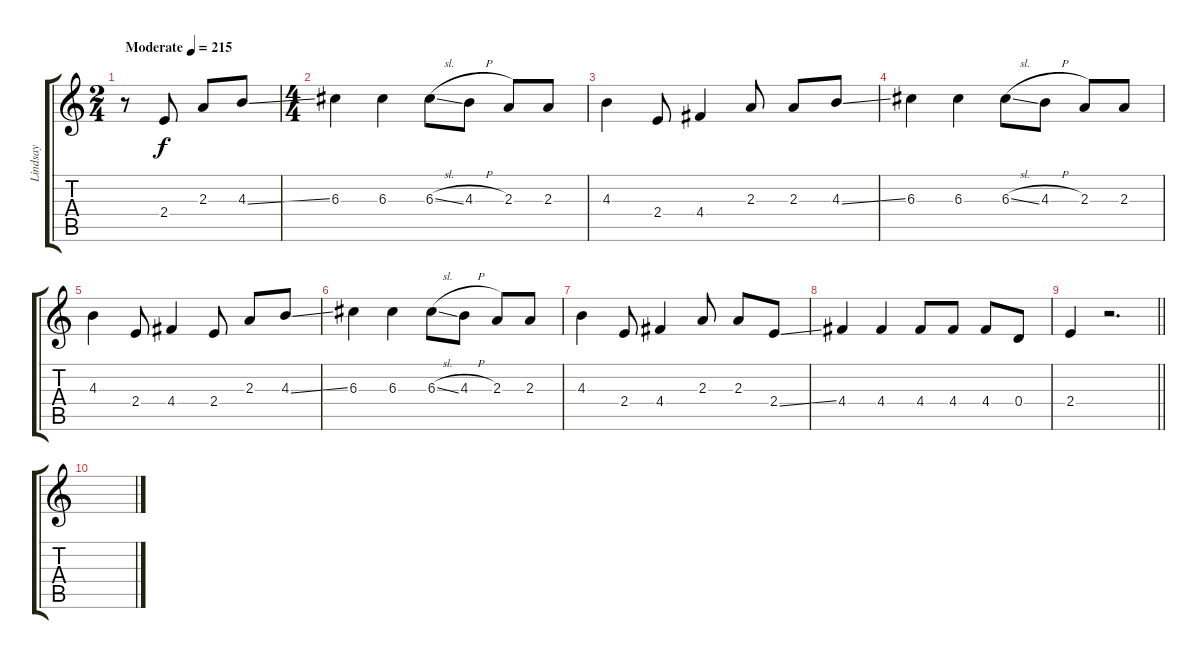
\track ("Lindsay" "Lindsay") {instrument overdrivenguitar}
\staff {score tabs}
\tuning (E4 B3 G3 D3 A2 E2) {hide}
\ts (2 4)
\tempo (215 "Moderate")
\clef g2
\ks c
r.8{dy f instrument overdrivenguitar} 2.4.8 2.3.8 4.3{ss}.8 |
\ts (4 4)
6.3.4 6.3.4 6.3{sl}.8 4.3{h}.8 2.3.8 2.3.8 |
4.3.4 2.4.8 4.4.4 2.3.8 2.3.8 4.3{ss}.8 |
6.3.4 6.3.4 6.3{sl}.8 4.3{h}.8 2.3.8 2.3.8 |
4.3.4 2.4.8 4.4.4 2.4.8 2.3.8 4.3{ss}.8 |
6.3.4 6.3.4 6.3{sl}.8 4.3{h}.8 2.3.8 2.3.8 |
4.3.4 2.4.8 4.4.4 2.3.8 2.3.8 2.4{ss}.8 |
4.4.4 4.4.4 4.4.8 4.4.8 4.4.8 0.4.8 |
\barLineRight lightlight
2.4.4 r.2{d} |
\section ("" "")
